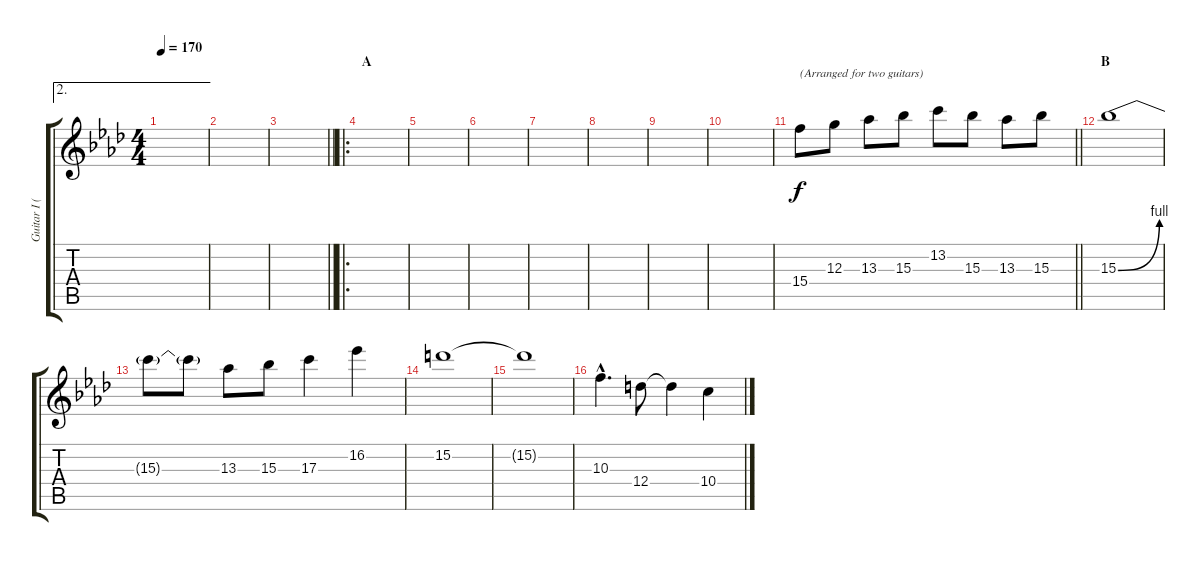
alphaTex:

\track ("Guitar I (Lead)" "Guitar I (") {instrument distortionguitar}
\staff {score tabs}
\tuning (E4 B3 G3 D3 A2 E2) {hide}
\ae 2
\ts (4 4)
\tempo 170
\clef g2
\ks ab
|
|
\barLineRight lightlight
|
\ro
\section ("" "A")
|
|
|
|
|
|
|
\barLineRight lightlight
15.4.8{txt "(Arranged for two guitars)"} 12.3.8 13.3.8 15.3.8 13.2.8 15.3.8 13.3.8 15.3.8 |
\section ("" "B")
15.3{be (bend 0 0 60 4)}.1 |
15.3{t}.8 15.3{t}.8 13.3.8 15.3.8 17.3.4 16.2.4 |
15.2.1 |
15.2{t}.1 |
10.3{hac}.4{d} 12.4.8 12.4{t}.4 10.4.4
